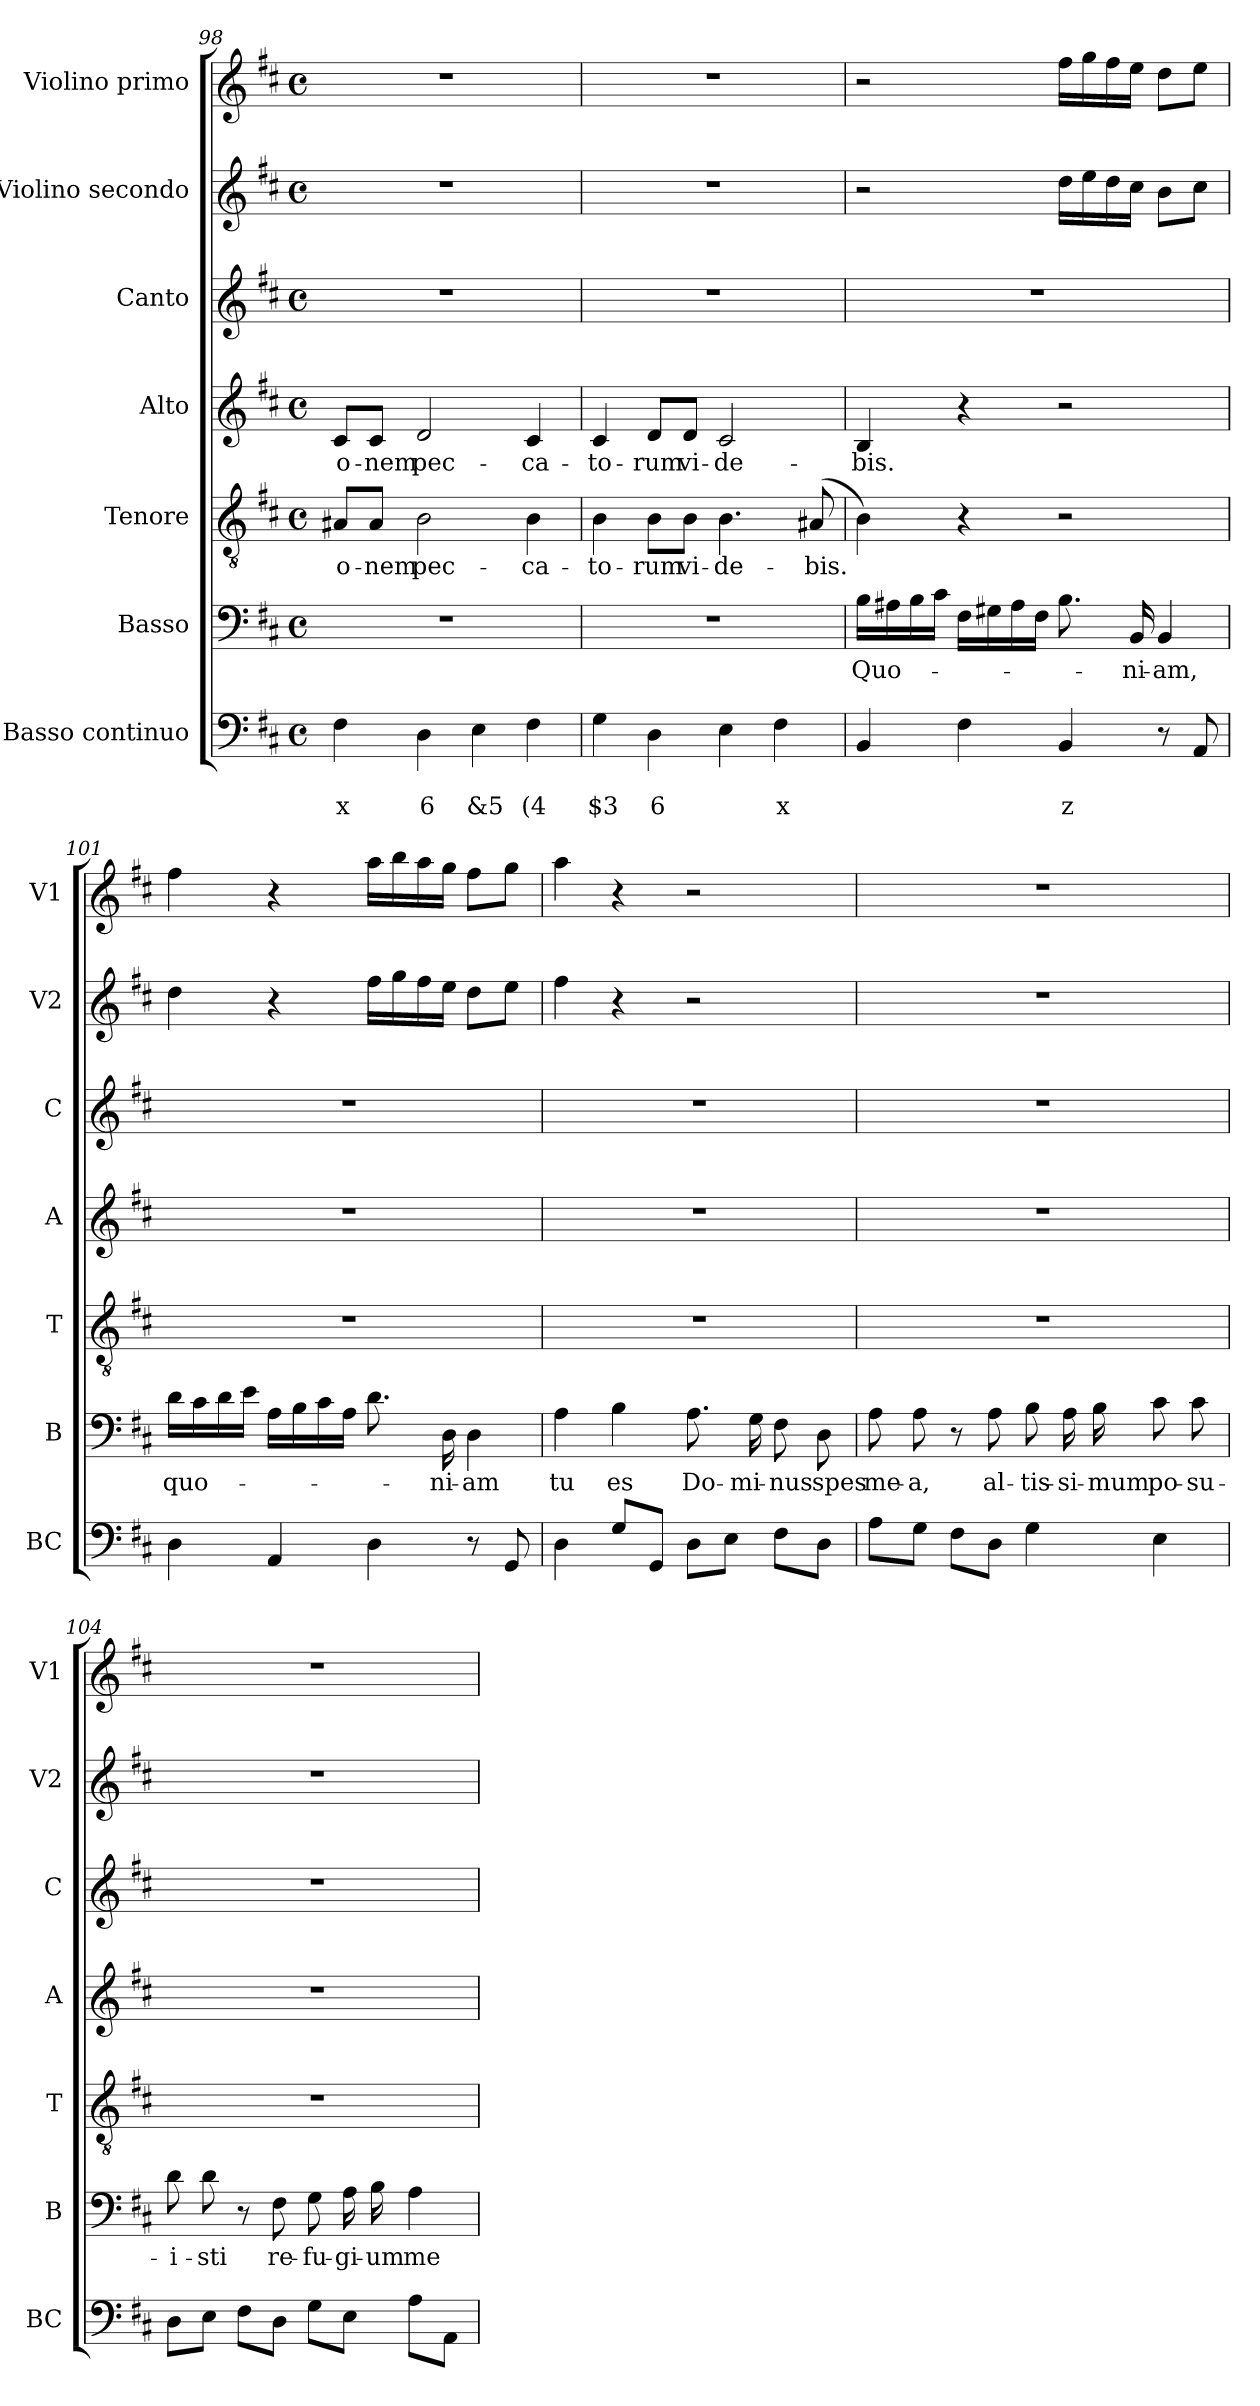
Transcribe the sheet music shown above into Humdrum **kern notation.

**kern	**text	**text	**kern	**text	**kern	**text	**kern	**text	**kern	**kern	**kern
*part7	*part7	*part7	*part6	*part6	*part5	*part5	*part4	*part4	*part3	*part2	*part1
*staff7	*staff7	*staff7	*staff6	*staff6	*staff5	*staff5	*staff4	*staff4	*staff3	*staff2	*staff1
*I"Basso continuo	*	*	*I"Basso	*	*I"Tenore	*	*I"Alto	*	*I"Canto	*I"Violino secondo	*I"Violino primo
*I'BC	*	*	*I'B	*	*I'T	*	*I'A	*	*I'C	*I'V2	*I'V1
*clefF4	*	*	*clefF4	*	*clefGv2	*	*clefG2	*	*clefG2	*clefG2	*clefG2
*k[f#c#]	*	*	*k[f#c#]	*	*k[f#c#]	*	*k[f#c#]	*	*k[f#c#]	*k[f#c#]	*k[f#c#]
*D:	*	*	*D:	*	*D:	*	*D:	*	*D:	*D:	*D:
*M4/4	*	*	*M4/4	*	*M4/4	*	*M4/4	*	*M4/4	*M4/4	*M4/4
*met(c)	*	*	*met(c)	*	*met(c)	*	*met(c)	*	*met(c)	*met(c)	*met(c)
=98	=98	=98	=98	=98	=98	=98	=98	=98	=98	=98	=98
!	!	!LO:LY:b	!	!	!	!LO:LY:b	!	!LO:LY:b	!	!	!
4F#\	.	x	1r	.	8A#X/L	-o-	8c#/L	-o-	1r	1r	1r
!	!	!	!	!	!	!LO:LY:b	!	!LO:LY:b	!	!	!
.	.	.	.	.	8A#/J	-nem	8c#/J	-nem	.	.	.
!	!	!LO:LY:b	!	!	!	!LO:LY:b	!	!LO:LY:b	!	!	!
4D\	.	6	.	.	2B\	pec-	2d/	pec-	.	.	.
!	!	!LO:LY:b	!	!	!	!	!	!	!	!	!
4E\	.	&5	.	.	.	.	.	.	.	.	.
!	!	!LO:LY:b	!	!	!	!LO:LY:b	!	!LO:LY:b	!	!	!
4F#\	.	(4	.	.	4B\	-ca-	4c#/	-ca-	.	.	.
=99	=99	=99	=99	=99	=99	=99	=99	=99	=99	=99	=99
!	!	!LO:LY:b	!	!	!	!LO:LY:b	!	!LO:LY:b	!	!	!
4G\	.	$3	1r	.	4B\	-to-	4c#/	-to-	1r	1r	1r
!	!	!LO:LY:b	!	!	!	!LO:LY:b	!	!LO:LY:b	!	!	!
4D\	.	6	.	.	8B\L	-rum	8d/L	-rum	.	.	.
!	!	!	!	!	!	!LO:LY:b	!	!LO:LY:b	!	!	!
.	.	.	.	.	8B\J	vi-	8d/J	vi-	.	.	.
!	!	!	!	!	!	!LO:LY:b	!	!LO:LY:b	!	!	!
4E\	.	.	.	.	4.B\	-de-	2c#/	-de-	.	.	.
!	!	!LO:LY:b	!	!	!	!	!	!	!	!	!
4F#\	.	x	.	.	.	.	.	.	.	.	.
!	!	!	!	!	!	!LO:LY:b	!	!	!	!	!
.	.	.	.	.	(>8A#X/	-bis.	.	.	.	.	.
=100	=100	=100	=100	=100	=100	=100	=100	=100	=100	=100	=100
!	!	!	!	!LO:LY:b	!	!	!	!LO:LY:b	!	!	!
4BB/	.	.	16B\LL	Quo-	4B\)	.	4B/	-bis.	1r	2r	2r
.	.	.	16A#X\	.	.	.	.	.	.	.	.
.	.	.	16B\	.	.	.	.	.	.	.	.
.	.	.	16c#\JJ	.	.	.	.	.	.	.	.
4F#\	.	.	16F#\LL	.	4r	.	4r	.	.	.	.
.	.	.	16G#X\	.	.	.	.	.	.	.	.
.	.	.	16A#\	.	.	.	.	.	.	.	.
.	.	.	16F#\JJ	.	.	.	.	.	.	.	.
!	!	!LO:LY:b	!	!	!	!	!	!	!	!	!
4BB/	.	z	8.B\	.	2r	.	2r	.	.	16dd\LL	16ff#\LL
.	.	.	.	.	.	.	.	.	.	16ee\	16gg\
.	.	.	.	.	.	.	.	.	.	16dd\	16ff#\
!	!	!	!	!LO:LY:b	!	!	!	!	!	!	!
.	.	.	16BB/	-ni-	.	.	.	.	.	16cc#\JJ	16ee\JJ
!	!	!	!	!LO:LY:b	!	!	!	!	!	!	!
8r	.	.	4BB/	-am,	.	.	.	.	.	8b\L	8dd\L
8AA/	.	.	.	.	.	.	.	.	.	8cc#\J	8ee\J
!!LO:PB:g=z
=101	=101	=101	=101	=101	=101	=101	=101	=101	=101	=101	=101
!	!	!	!	!LO:LY:b	!	!	!	!	!	!	!
4D\	.	.	16d\LL	quo-	1r	.	1r	.	1r	4dd\	4ff#\
.	.	.	16c#\	.	.	.	.	.	.	.	.
.	.	.	16d\	.	.	.	.	.	.	.	.
.	.	.	16e\JJ	.	.	.	.	.	.	.	.
4AA/	.	.	16A\LL	.	.	.	.	.	.	4r	4r
.	.	.	16B\	.	.	.	.	.	.	.	.
.	.	.	16c#\	.	.	.	.	.	.	.	.
.	.	.	16A\JJ	.	.	.	.	.	.	.	.
4D\	.	.	8.d\	.	.	.	.	.	.	16ff#\LL	16aa\LL
.	.	.	.	.	.	.	.	.	.	16gg\	16bb\
.	.	.	.	.	.	.	.	.	.	16ff#\	16aa\
!	!	!	!	!LO:LY:b	!	!	!	!	!	!	!
.	.	.	16D\	-ni-	.	.	.	.	.	16ee\JJ	16gg\JJ
!	!	!	!	!LO:LY:b	!	!	!	!	!	!	!
8r	.	.	4D\	-am	.	.	.	.	.	8dd\L	8ff#\L
8GG/	.	.	.	.	.	.	.	.	.	8ee\J	8gg\J
=102	=102	=102	=102	=102	=102	=102	=102	=102	=102	=102	=102
!	!	!	!	!LO:LY:b	!	!	!	!	!	!	!
4D\	.	.	4A\	tu	1r	.	1r	.	1r	4ff#\	4aa\
!	!	!	!	!LO:LY:b	!	!	!	!	!	!	!
8G/L	.	.	4B\	es	.	.	.	.	.	4r	4r
8GG/J	.	.	.	.	.	.	.	.	.	.	.
!	!	!	!	!LO:LY:b	!	!	!	!	!	!	!
8D\L	.	.	8.A\	Do-	.	.	.	.	.	2r	2r
8E\J	.	.	.	.	.	.	.	.	.	.	.
!	!	!	!	!LO:LY:b	!	!	!	!	!	!	!
.	.	.	16G\	-mi-	.	.	.	.	.	.	.
!	!	!	!	!LO:LY:b	!	!	!	!	!	!	!
8F#\L	.	.	8F#\	-nus	.	.	.	.	.	.	.
!	!	!	!	!LO:LY:b	!	!	!	!	!	!	!
8D\J	.	.	8D\	spes	.	.	.	.	.	.	.
=103	=103	=103	=103	=103	=103	=103	=103	=103	=103	=103	=103
!	!	!	!	!LO:LY:b	!	!	!	!	!	!	!
8A\L	.	.	8A\	me-	1r	.	1r	.	1r	1r	1r
!	!	!	!	!LO:LY:b	!	!	!	!	!	!	!
8G\J	.	.	8A\	-a,	.	.	.	.	.	.	.
8F#\L	.	.	8r	.	.	.	.	.	.	.	.
!	!	!	!	!LO:LY:b	!	!	!	!	!	!	!
8D\J	.	.	8A\	al-	.	.	.	.	.	.	.
!	!	!	!	!LO:LY:b	!	!	!	!	!	!	!
4G\	.	.	8B\	-tis-	.	.	.	.	.	.	.
!	!	!	!	!LO:LY:b	!	!	!	!	!	!	!
.	.	.	16A\	-si-	.	.	.	.	.	.	.
!	!	!	!	!LO:LY:b	!	!	!	!	!	!	!
.	.	.	16B\	-mum	.	.	.	.	.	.	.
!	!	!	!	!LO:LY:b	!	!	!	!	!	!	!
4E\	.	.	8c#\	po-	.	.	.	.	.	.	.
!	!	!	!	!LO:LY:b	!	!	!	!	!	!	!
.	.	.	8c#\	-su-	.	.	.	.	.	.	.
!!LO:LB:g=z
=104	=104	=104	=104	=104	=104	=104	=104	=104	=104	=104	=104
!	!	!	!	!LO:LY:b	!	!	!	!	!	!	!
8D\L	.	.	8d\	-i-	1r	.	1r	.	1r	1r	1r
!	!	!	!	!LO:LY:b	!	!	!	!	!	!	!
8E\J	.	.	8d\	-sti	.	.	.	.	.	.	.
8F#\L	.	.	8r	.	.	.	.	.	.	.	.
!	!	!	!	!LO:LY:b	!	!	!	!	!	!	!
8D\J	.	.	8F#\	re-	.	.	.	.	.	.	.
!	!	!	!	!LO:LY:b	!	!	!	!	!	!	!
8G\L	.	.	8G\	-fu-	.	.	.	.	.	.	.
!	!	!	!	!LO:LY:b	!	!	!	!	!	!	!
8E\J	.	.	16A\	-gi-	.	.	.	.	.	.	.
!	!	!	!	!LO:LY:b	!	!	!	!	!	!	!
.	.	.	16B\	-um	.	.	.	.	.	.	.
!	!	!	!	!LO:LY:b	!	!	!	!	!	!	!
8A\L	.	.	4A\	me-	.	.	.	.	.	.	.
8AA\J	.	.	.	.	.	.	.	.	.	.	.
=	=	=	=	=	=	=	=	=	=	=	=
*-	*-	*-	*-	*-	*-	*-	*-	*-	*-	*-	*-
